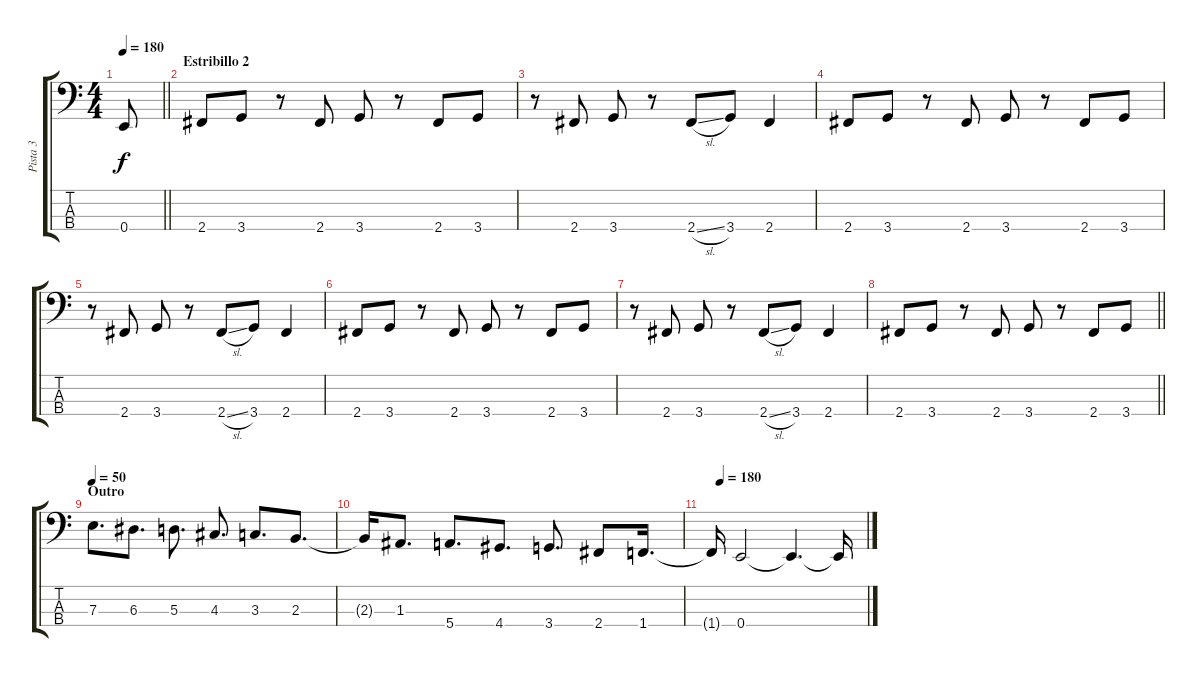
\track ("Pista 3" "Pista 3") {instrument electricbasspick}
\staff {score tabs}
\tuning (G2 D2 A1 E1) {hide}
\ts (4 4)
\tempo 180
\clef f4
\barLineRight lightlight
\ks c
0.4.8{dy f} |
\section ("" "Estribillo 2")
2.4.8 3.4.8 r.8 2.4.8 3.4.8 r.8 2.4.8 3.4.8 |
r.8 2.4.8 3.4.8 r.8 2.4{sl}.8 3.4.8 2.4.4 |
2.4.8 3.4.8 r.8 2.4.8 3.4.8 r.8 2.4.8 3.4.8 |
r.8 2.4.8 3.4.8 r.8 2.4{sl}.8 3.4.8 2.4.4 |
2.4.8 3.4.8 r.8 2.4.8 3.4.8 r.8 2.4.8 3.4.8 |
r.8 2.4.8 3.4.8 r.8 2.4{sl}.8 3.4.8 2.4.4 |
\barLineRight lightlight
2.4.8 3.4.8 r.8 2.4.8 3.4.8 r.8 2.4.8 3.4.8 |
\section ("" "Outro")
\tempo 50
7.3.8{d} 6.3.8{d} 5.3.8{d} 4.3.8{d} 3.3.8{d} 2.3.8{d} |
2.3{t}.16 1.3.8{d} 5.4.8{d} 4.4.8{d} 3.4.8{d} 2.4.8 1.4.16{d} |
\tempo (180 0.0625)
1.4{t}.16 0.4.2 0.4{t}.4{d} 0.4{t}.16
